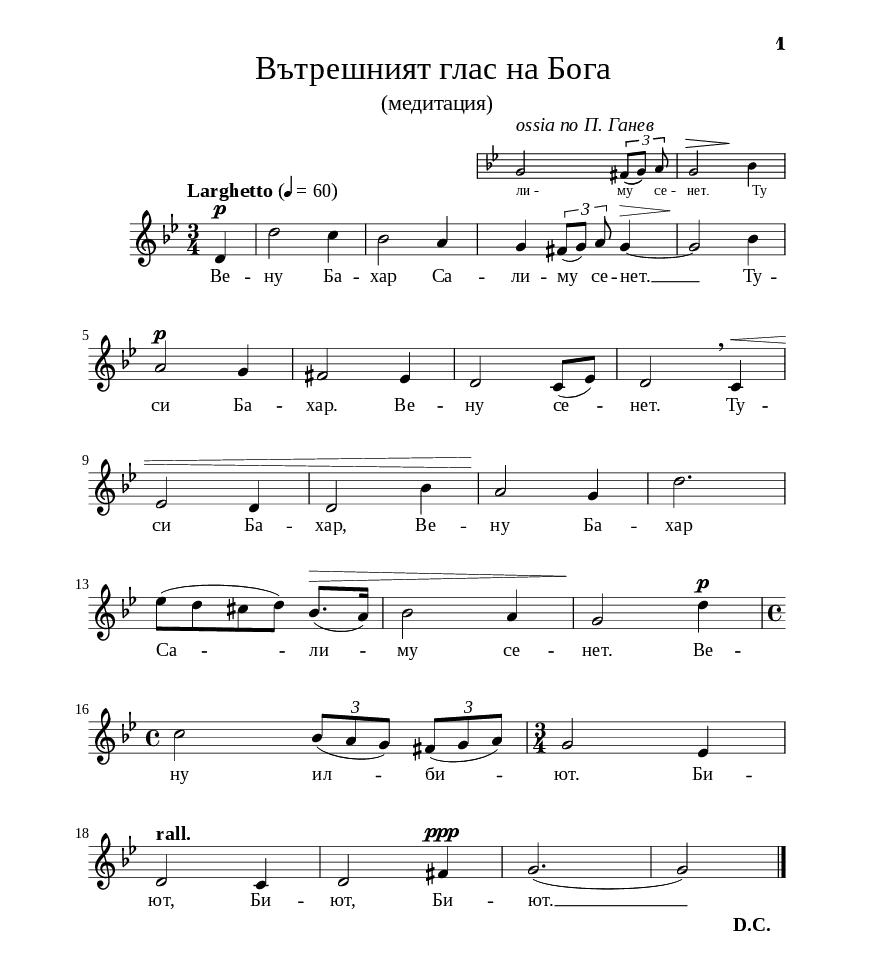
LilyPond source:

\version "2.24.4"

% include paper part and global functions
\include "include/globals.ily"

\bookpart {
  \label #'ref200
  \tocItem \markup "Вътрешният глас на Бога"
  \include "include/bookpart-paper.ily"
  \score {
    \include "include/score-layout.ily"

    \new Staff = main \relative c' {
      \clef treble
      \key g \minor
      \time 3/4
      \tempoFunc "Larghetto" 4 "60"
      \autoBeamOff

      \partial 4
      d4^\p | % 2
      d'2 c4 | % 3
      bes2 a4 | % 4
      <<
        {
          g4 \times 2/3 {
            fis8 ( [g8] ) a8
          }
          g4^\> ~ | % 5
          g2 \! bes4 \break | % 6
        }
        \new Staff \with {
          \override VerticalAxisGroup.default-staff-staff-spacing =
          #'((basic-distance . 5.5)
             (padding . 1))
          \remove "Time_signature_engraver"
          alignAboveContext = #"main"
          fontSize = #-1.5
          \override StaffSymbol.staff-space = #(magstep -2)
          \override StaffSymbol.thickness = #(magstep -2)
          firstClef = ##f
        }
        {
          \key g \minor
          g2_\markup {  "ли -                      му      се -   нет.            Ту" }  ^\markup { \large \italic "ossia по П. Ганев"}     \times 2/3 {
            fis8 ( [g8] )
            \once \override Hairpin.to-barline = ##f
            \once \override Hairpin.shorten-pair = #'(4 . -4)
            a8^\>
          } |
          g2\! bes4 \break |
        }
      >>
      a2^\p g4 | % 7
      fis2 es4 | % 8
      d2 c8 ( [es8] ) | % 9
      d2 \breathe  c4^\< \break
      es2 d4 | % 11
      d2 bes'4 | % 12
      a2 \!  g4 | % 13
      d'2. \break | % 14
      es8 ( [d8 cis8 d8] )  bes8.^\>  ( [a16] ) | % 15
      bes2 a4 | % 16
      g2 \! d'4^\p \break | % 17
      \time 4/4  c2
      \times 2/3  {
        bes8 [( a8 g8 )]
      }
      \times 2/3  {
        fis8 ( [g8 a8] )
      }
      | % 18
      \time 3/4  g2 es4 \break | % 19
      \tempo "rall." d2 c4 |
      d2 fis4^\ppp | % 21
      g2. ( | % 22
      g2 )\bar "|."
    }

    \addlyrics {
      Ве -- ну Ба
      -- хар Са -- ли -- му  се -- нет. __ Ту -- си Ба --
      хар. Ве -- ну се -- нет. Ту -- си Ба -- хар, Ве
      -- ну Ба -- хар Са -- ли -- му се -- нет. Ве --
      ну ил -- би -- ют. Би -- ют, Би -- ют, Би -- ют. __}

      \header {
        title = \titleFunc #'ref_desc_15 "Вътрешният глас на Бога " "Vătrešnijat glas na Boga"
        subtitle = \markup \normal-text \huge "(медитация)"

      }


      \midi{}

    } % score

    \markup \dc-one "D.C."


  } % bookpart

  % Più mosso
  %
